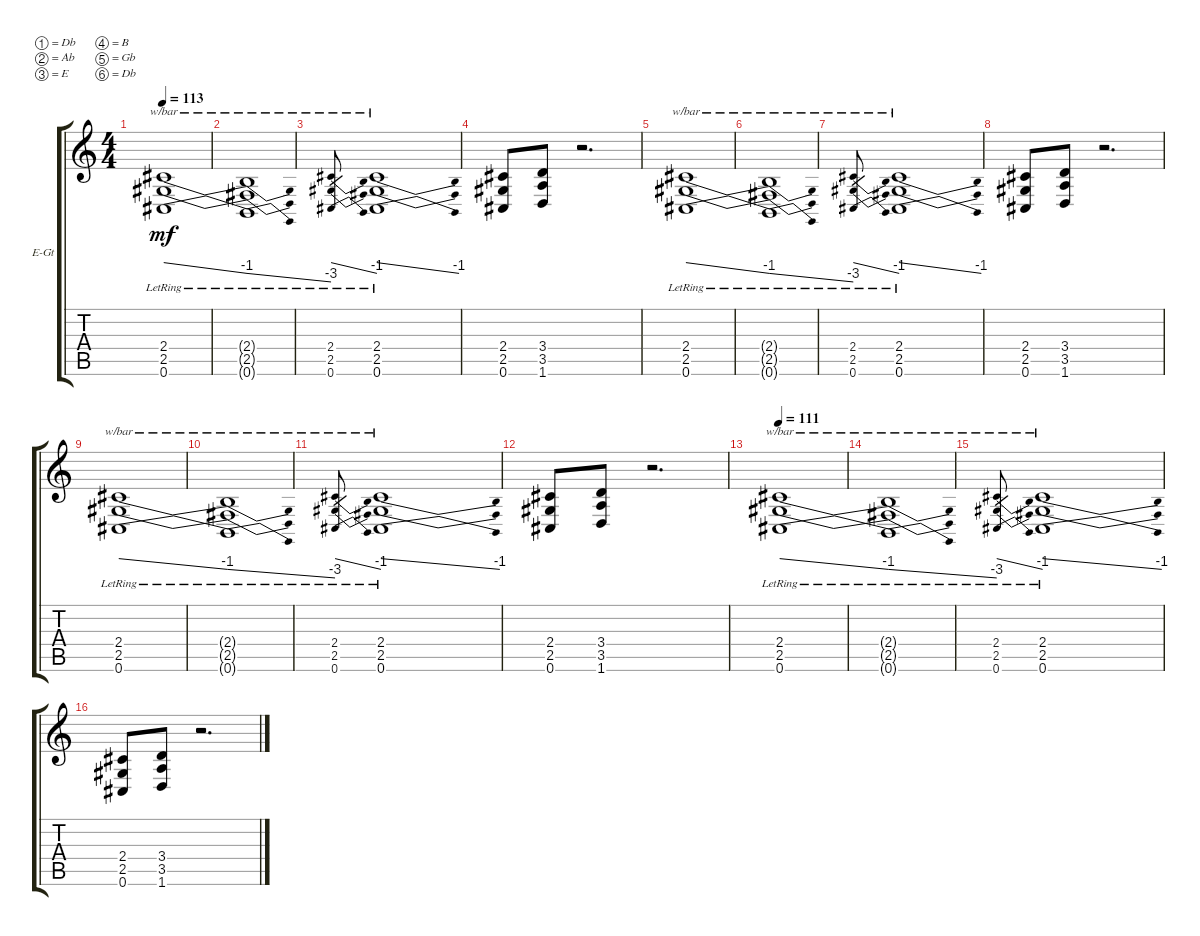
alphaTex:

\defaultSystemsLayout 4
\bracketExtendMode groupsimilarinstruments
\firstSystemTrackNameOrientation horizontal
\otherSystemsTrackNameOrientation horizontal
\track ("Electric Guitar" "E-Gt") {instrument distortionguitar}
\staff {score tabs}
\tuning (Db4 Ab3 E3 B2 Gb2 Db2)
\ts (4 4)
\tempo 113
\clef g2
\scale
0.487395
\ks c
(0.6{lr} 2.5{lr} 2.4{lr}).1{tbe (dive default 29.4 0 60 -4) dy mf instrument distortionguitar} |
\scale
0.256303 (0.6{lr t} 2.5{lr t} 2.4{lr t}).1{tbe (dive default 0.6 -4 60 -12)} |
\scale
0.256303 (0.6{lr} 2.5{lr} 2.4{lr}).8{tbe (dive default 29.4 0 60 -4) gr} (0.6{lr} 2.5{lr} 2.4{lr}).1{tbe (dive default 29.4 0 60 -4)} |
\scale
0.333333 (0.6 2.5 2.4).8 (1.6 3.5 3.4).8 r.2{d} |
\scale
0.333333 (0.6{lr} 2.5{lr} 2.4{lr}).1{tbe (dive default 29.4 0 60 -4)} |
\scale
0.333333 (0.6{lr t} 2.5{lr t} 2.4{lr t}).1{tbe (dive default 0.6 -4 60 -12)} |
\scale
0.333333 (0.6{lr} 2.5{lr} 2.4{lr}).8{tbe (dive default 29.4 0 60 -4) gr} (0.6{lr} 2.5{lr} 2.4{lr}).1{tbe (dive default 29.4 0 60 -4)} |
\scale
0.333333 (0.6 2.5 2.4).8 (1.6 3.5 3.4).8 r.2{d} |
\scale
0.333333 (0.6{lr} 2.5{lr} 2.4{lr}).1{tbe (dive default 29.4 0 60 -4)} |
\scale
0.333333 (0.6{lr t} 2.5{lr t} 2.4{lr t}).1{tbe (dive default 0.6 -4 60 -12)} |
\scale
0.333333 (0.6{lr} 2.5{lr} 2.4{lr}).8{tbe (dive default 29.4 0 60 -4) gr} (0.6{lr} 2.5{lr} 2.4{lr}).1{tbe (dive default 29.4 0 60 -4)} |
\scale
0.333333 (0.6 2.5 2.4).8 (1.6 3.5 3.4).8 r.2{d} |
\tempo 111
\scale
0.333333 (0.6{lr} 2.5{lr} 2.4{lr}).1{tbe (dive default 29.4 0 60 -4)} |
\scale
0.333333 (0.6{lr t} 2.5{lr t} 2.4{lr t}).1{tbe (dive default 0.6 -4 60 -12)} |
\scale
0.333333 (0.6{lr} 2.5{lr} 2.4{lr}).8{tbe (dive default 29.4 0 60 -4) gr} (0.6{lr} 2.5{lr} 2.4{lr}).1{tbe (dive default 29.4 0 60 -4)} |
(0.6 2.5 2.4).8 (1.6 3.5 3.4).8 r.2{d}
